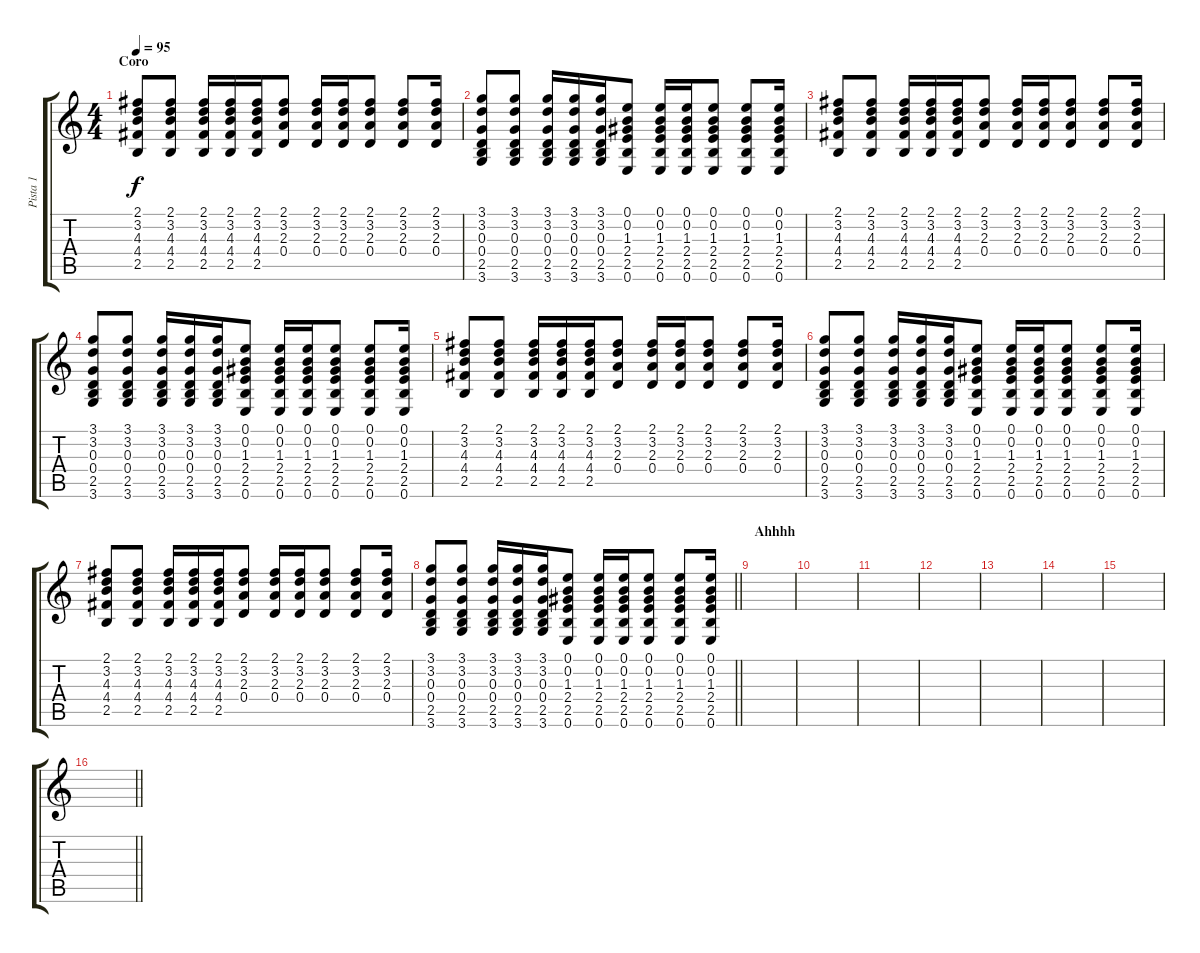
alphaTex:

\track ("Pista 1" "Pista 1") {instrument distortionguitar}
\staff {score tabs}
\tuning (E4 B3 G3 D3 A2 E2) {hide}
\ts (4 4)
\section ("" "Coro")
\tempo 95
\clef g2
\ks c
(2.1 3.2 4.3 4.4 2.5).8{dy f} (2.1 3.2 4.3 4.4 2.5).8 (2.1 3.2 4.3 4.4 2.5).16 (2.1 3.2 4.3 4.4 2.5).16 (2.1 3.2 4.3 4.4 2.5).16 (2.1 3.2 2.3 0.4).8 (2.1 3.2 2.3 0.4).16 (2.1 3.2 2.3 0.4).16 (2.1 3.2 2.3 0.4).8 (2.1 3.2 2.3 0.4).8 (2.1 3.2 2.3 0.4).16 |
(3.1 3.2 0.3 0.4 2.5 3.6).8 (3.1 3.2 0.3 0.4 2.5 3.6).8 (3.1 3.2 0.3 0.4 2.5 3.6).16 (3.1 3.2 0.3 0.4 2.5 3.6).16 (3.1 3.2 0.3 0.4 2.5 3.6).16 (0.1 0.2 1.3 2.4 2.5 0.6).8 (0.1 0.2 1.3 2.4 2.5 0.6).16 (0.1 0.2 1.3 2.4 2.5 0.6).16 (0.1 0.2 1.3 2.4 2.5 0.6).8 (0.1 0.2 1.3 2.4 2.5 0.6).8 (0.1 0.2 1.3 2.4 2.5 0.6).16 |
(2.1 3.2 4.3 4.4 2.5).8 (2.1 3.2 4.3 4.4 2.5).8 (2.1 3.2 4.3 4.4 2.5).16 (2.1 3.2 4.3 4.4 2.5).16 (2.1 3.2 4.3 4.4 2.5).16 (2.1 3.2 2.3 0.4).8 (2.1 3.2 2.3 0.4).16 (2.1 3.2 2.3 0.4).16 (2.1 3.2 2.3 0.4).8 (2.1 3.2 2.3 0.4).8 (2.1 3.2 2.3 0.4).16 |
(3.1 3.2 0.3 0.4 2.5 3.6).8 (3.1 3.2 0.3 0.4 2.5 3.6).8 (3.1 3.2 0.3 0.4 2.5 3.6).16 (3.1 3.2 0.3 0.4 2.5 3.6).16 (3.1 3.2 0.3 0.4 2.5 3.6).16 (0.1 0.2 1.3 2.4 2.5 0.6).8 (0.1 0.2 1.3 2.4 2.5 0.6).16 (0.1 0.2 1.3 2.4 2.5 0.6).16 (0.1 0.2 1.3 2.4 2.5 0.6).8 (0.1 0.2 1.3 2.4 2.5 0.6).8 (0.1 0.2 1.3 2.4 2.5 0.6).16 |
(2.1 3.2 4.3 4.4 2.5).8 (2.1 3.2 4.3 4.4 2.5).8 (2.1 3.2 4.3 4.4 2.5).16 (2.1 3.2 4.3 4.4 2.5).16 (2.1 3.2 4.3 4.4 2.5).16 (2.1 3.2 2.3 0.4).8 (2.1 3.2 2.3 0.4).16 (2.1 3.2 2.3 0.4).16 (2.1 3.2 2.3 0.4).8 (2.1 3.2 2.3 0.4).8 (2.1 3.2 2.3 0.4).16 |
(3.1 3.2 0.3 0.4 2.5 3.6).8 (3.1 3.2 0.3 0.4 2.5 3.6).8 (3.1 3.2 0.3 0.4 2.5 3.6).16 (3.1 3.2 0.3 0.4 2.5 3.6).16 (3.1 3.2 0.3 0.4 2.5 3.6).16 (0.1 0.2 1.3 2.4 2.5 0.6).8 (0.1 0.2 1.3 2.4 2.5 0.6).16 (0.1 0.2 1.3 2.4 2.5 0.6).16 (0.1 0.2 1.3 2.4 2.5 0.6).8 (0.1 0.2 1.3 2.4 2.5 0.6).8 (0.1 0.2 1.3 2.4 2.5 0.6).16 |
(2.1 3.2 4.3 4.4 2.5).8 (2.1 3.2 4.3 4.4 2.5).8 (2.1 3.2 4.3 4.4 2.5).16 (2.1 3.2 4.3 4.4 2.5).16 (2.1 3.2 4.3 4.4 2.5).16 (2.1 3.2 2.3 0.4).8 (2.1 3.2 2.3 0.4).16 (2.1 3.2 2.3 0.4).16 (2.1 3.2 2.3 0.4).8 (2.1 3.2 2.3 0.4).8 (2.1 3.2 2.3 0.4).16 |
\barLineRight lightlight
(3.1 3.2 0.3 0.4 2.5 3.6).8 (3.1 3.2 0.3 0.4 2.5 3.6).8 (3.1 3.2 0.3 0.4 2.5 3.6).16 (3.1 3.2 0.3 0.4 2.5 3.6).16 (3.1 3.2 0.3 0.4 2.5 3.6).16 (0.1 0.2 1.3 2.4 2.5 0.6).8 (0.1 0.2 1.3 2.4 2.5 0.6).16 (0.1 0.2 1.3 2.4 2.5 0.6).16 (0.1 0.2 1.3 2.4 2.5 0.6).8 (0.1 0.2 1.3 2.4 2.5 0.6).8 (0.1 0.2 1.3 2.4 2.5 0.6).16 |
\section ("" "Ahhhh ")
|
|
|
|
|
|
|
\barLineRight lightlight
